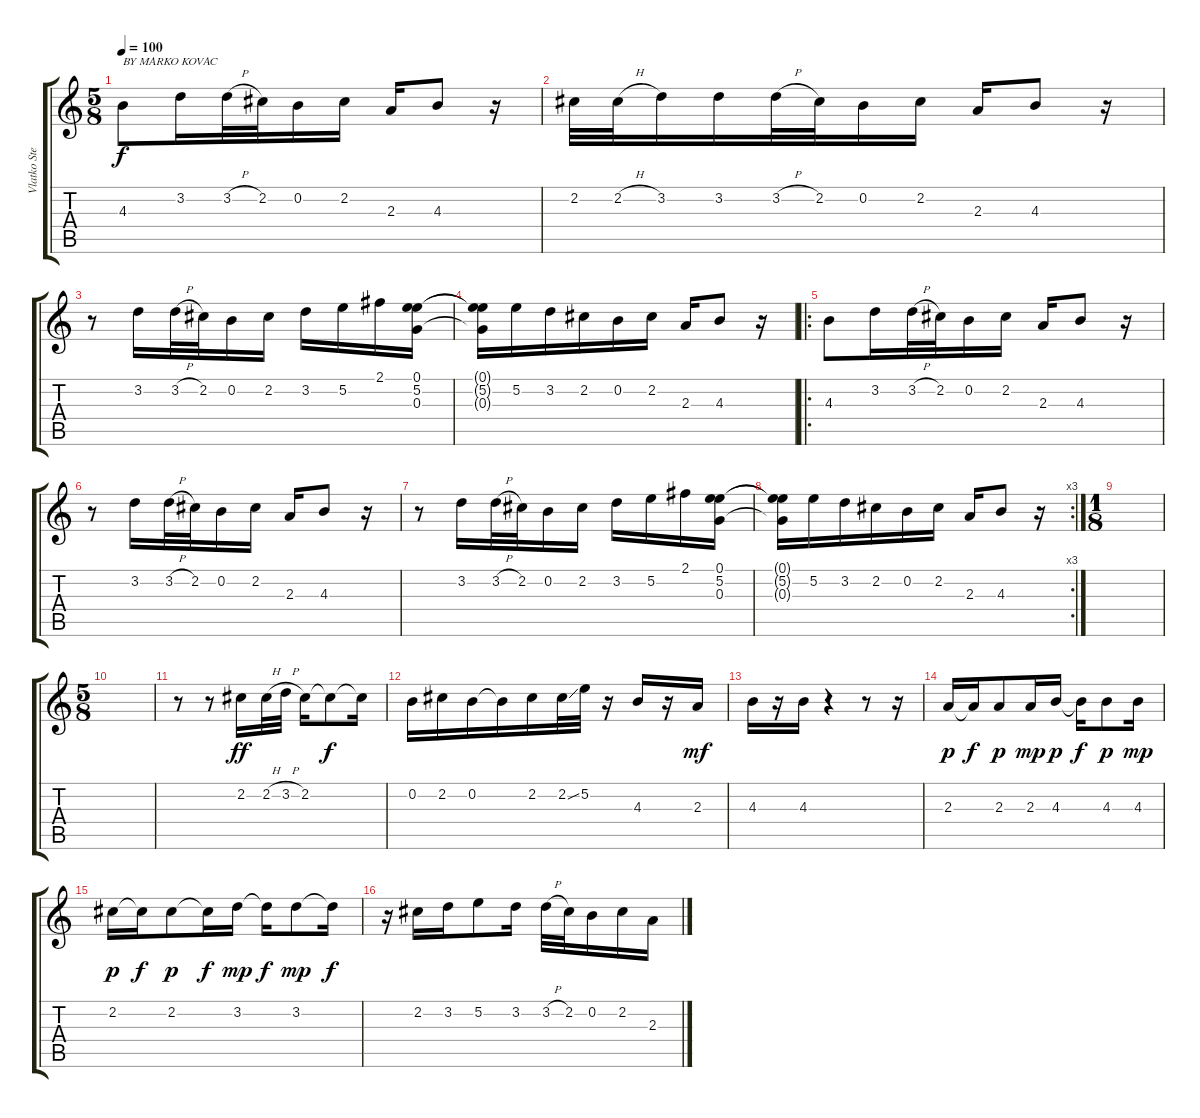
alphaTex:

\track ("Vlatko Stefanovski" "Vlatko Ste") {instrument acousticguitarnylon}
\staff {score tabs}
\tuning (E4 B3 G3 D3 A2 E2) {hide}
\ts (5 8)
\tempo 100
\clef g2
\ks c
4.3.8{txt "BY MARKO KOVAC" dy f instrument acousticguitarnylon} 3.2.16 3.2{h}.32 2.2.32 0.2.16 2.2.16 2.3.16 4.3.8 r.16 |
2.2.32 2.2{h}.32 3.2.16 3.2.16 3.2{h}.32 2.2.32 0.2.16 2.2.16 2.3.16 4.3.8 r.16 |
r.8 3.2.16 3.2{h}.32 2.2.32 0.2.16 2.2.16 3.2.16 5.2.16 2.1.16 (0.1 5.2 0.3).16 |
(0.1{t} 5.2{t} 0.3{t}).16 5.2.16 3.2.16 2.2.16 0.2.16 2.2.16 2.3.16 4.3.8 r.16 |
\ro
4.3.8 3.2.16 3.2{h}.32 2.2.32 0.2.16 2.2.16 2.3.16 4.3.8 r.16 |
r.8 3.2.16 3.2{h}.32 2.2.32 0.2.16 2.2.16 2.3.16 4.3.8 r.16 |
r.8 3.2.16 3.2{h}.32 2.2.32 0.2.16 2.2.16 3.2.16 5.2.16 2.1.16 (0.1 5.2 0.3).16 |
\rc 3
(0.1{t} 5.2{t} 0.3{t}).16 5.2.16 3.2.16 2.2.16 0.2.16 2.2.16 2.3.16 4.3.8 r.16 |
\ts (1 8)
|
\ts (5 8)
|
r.8 r.8 2.2.16{dy ff} 2.2{h}.32 3.2{h}.32 2.2.16 2.2{t}.8{dy f} 2.2{t}.16 |
0.2.16 2.2.16 0.2.16{volume 16} 0.2{t}.16 2.2.16 2.2{ss}.32 5.2.32 r.16 4.3.16 r.16 2.3.16{dy mf} |
4.3.16 r.16 4.3.16 r.4 r.8 r.16 |
2.3.16{dy p} 2.3{t}.16{dy f} 2.3.8{dy p} 2.3.16{dy mp} 4.3.16{dy p} 4.3{t}.16{dy f} 4.3.8{dy p} 4.3.16{dy mp} |
2.2.16{dy p} 2.2{t}.16{dy f} 2.2.8{dy p} 2.2{t}.16{dy f} 3.2.16{dy mp} 3.2{t}.16{dy f} 3.2.8{dy mp} 3.2{t}.16{dy f} |
r.16 2.2.16{volume 16} 3.2.16 5.2.8 3.2.16 3.2{h}.32 2.2.32 0.2.16 2.2.16 2.3.16
